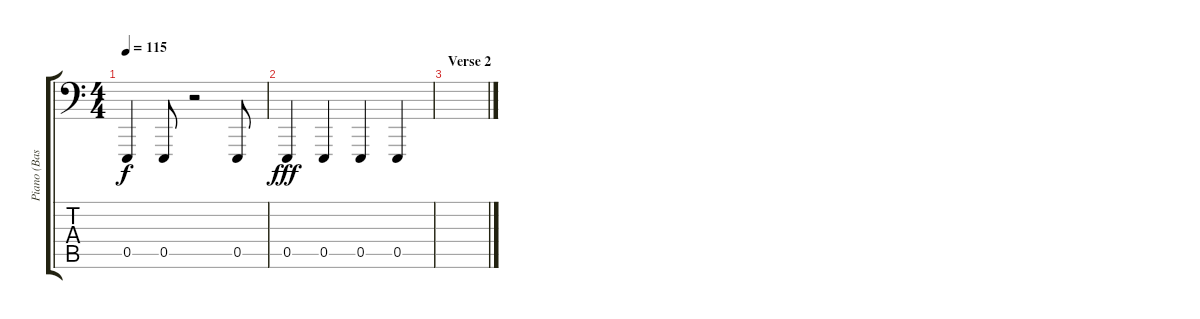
\track ("Piano (Bass)" "Piano (Bas") {instrument brightacousticpiano}
\staff {score tabs}
\tuning (C3 G2 D2 A1 E1 B0) {hide}
\ts (4 4)
\tempo 115
\clef f4
\ks c
0.5.4{dy f} 0.5.8 r.2 0.5.8 |
0.5.4{dy fff} 0.5.4 0.5.4 0.5.4 |
\section ("" "Verse 2")
